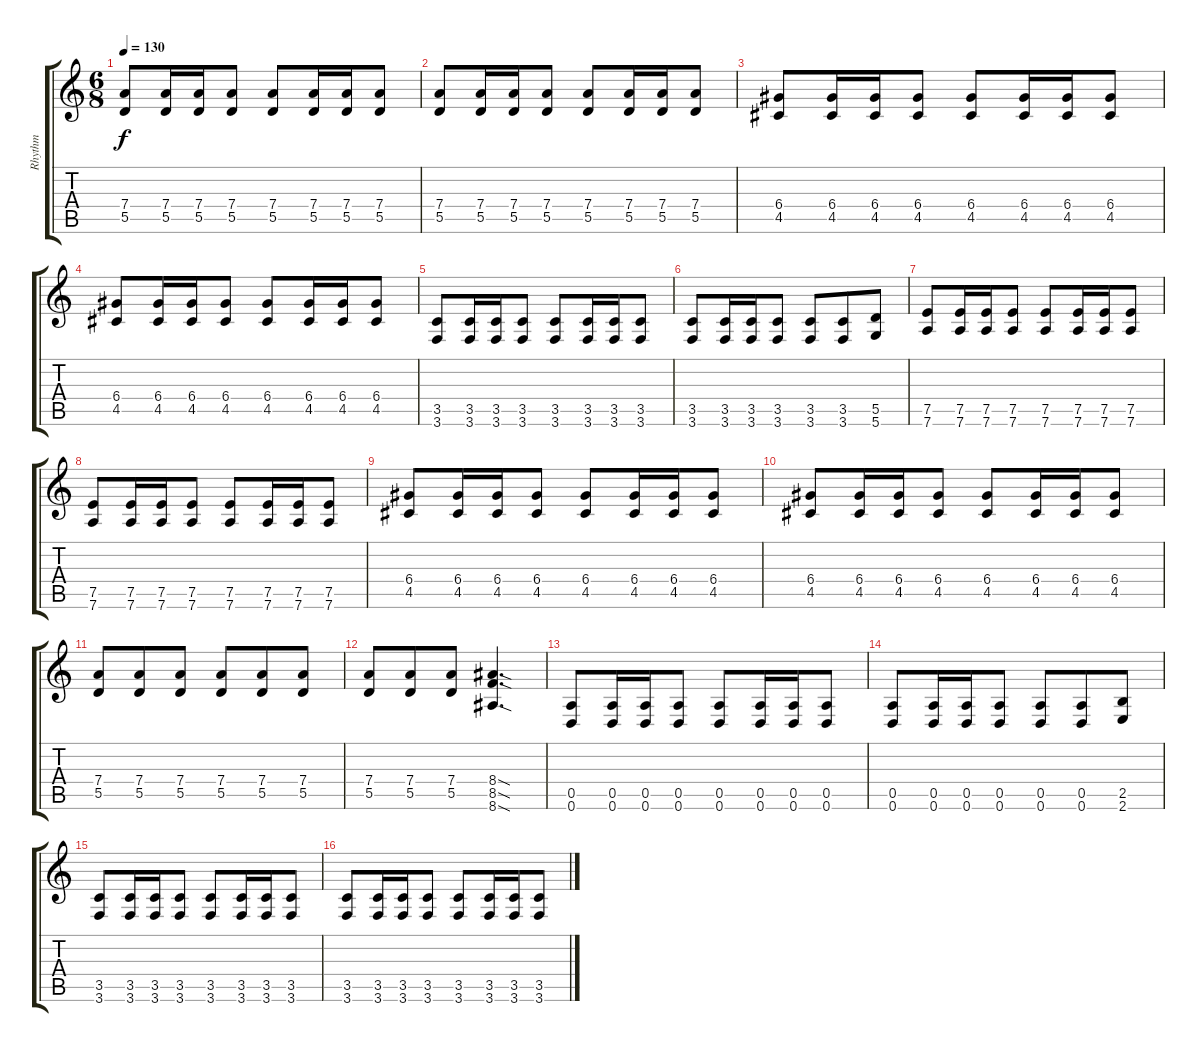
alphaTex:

\track ("Rhythm" "Rhythm") {instrument distortionguitar}
\staff {score tabs}
\tuning (E4 B3 G3 D3 A2 D2) {hide}
\ts (6 8)
\tempo 130
\clef g2
\ks c
(7.4 5.5).8{dy f} (7.4 5.5).16 (7.4 5.5).16 (7.4 5.5).8 (7.4 5.5).8 (7.4 5.5).16 (7.4 5.5).16 (7.4 5.5).8 |
(7.4 5.5).8 (7.4 5.5).16 (7.4 5.5).16 (7.4 5.5).8 (7.4 5.5).8 (7.4 5.5).16 (7.4 5.5).16 (7.4 5.5).8 |
(6.4 4.5).8 (6.4 4.5).16 (6.4 4.5).16 (6.4 4.5).8 (6.4 4.5).8 (6.4 4.5).16 (6.4 4.5).16 (6.4 4.5).8 |
(6.4 4.5).8 (6.4 4.5).16 (6.4 4.5).16 (6.4 4.5).8 (6.4 4.5).8 (6.4 4.5).16 (6.4 4.5).16 (6.4 4.5).8 |
(3.5 3.6).8 (3.5 3.6).16 (3.5 3.6).16 (3.5 3.6).8 (3.5 3.6).8 (3.5 3.6).16 (3.5 3.6).16 (3.5 3.6).8 |
(3.5 3.6).8 (3.5 3.6).16 (3.5 3.6).16 (3.5 3.6).8 (3.5 3.6).8 (3.5 3.6).8 (5.5 5.6).8 |
(7.5 7.6).8 (7.5 7.6).16 (7.5 7.6).16 (7.5 7.6).8 (7.5 7.6).8 (7.5 7.6).16 (7.5 7.6).16 (7.5 7.6).8 |
(7.5 7.6).8 (7.5 7.6).16 (7.5 7.6).16 (7.5 7.6).8 (7.5 7.6).8 (7.5 7.6).16 (7.5 7.6).16 (7.5 7.6).8 |
(6.4 4.5).8 (6.4 4.5).16 (6.4 4.5).16 (6.4 4.5).8 (6.4 4.5).8 (6.4 4.5).16 (6.4 4.5).16 (6.4 4.5).8 |
(6.4 4.5).8 (6.4 4.5).16 (6.4 4.5).16 (6.4 4.5).8 (6.4 4.5).8 (6.4 4.5).16 (6.4 4.5).16 (6.4 4.5).8 |
(7.4 5.5).8 (7.4 5.5).8 (7.4 5.5).8 (7.4 5.5).8 (7.4 5.5).8 (7.4 5.5).8 |
(7.4 5.5).8 (7.4 5.5).8 (7.4 5.5).8 (8.4{sod} 8.5{sod} 8.6{sod}).4{d} |
(0.5 0.6).8 (0.5 0.6).16 (0.5 0.6).16 (0.5 0.6).8 (0.5 0.6).8 (0.5 0.6).16 (0.5 0.6).16 (0.5 0.6).8 |
(0.5 0.6).8 (0.5 0.6).16 (0.5 0.6).16 (0.5 0.6).8 (0.5 0.6).8 (0.5 0.6).8 (2.5 2.6).8 |
(3.5 3.6).8 (3.5 3.6).16 (3.5 3.6).16 (3.5 3.6).8 (3.5 3.6).8 (3.5 3.6).16 (3.5 3.6).16 (3.5 3.6).8 |
(3.5 3.6).8 (3.5 3.6).16 (3.5 3.6).16 (3.5 3.6).8 (3.5 3.6).8 (3.5 3.6).16 (3.5 3.6).16 (3.5 3.6).8
